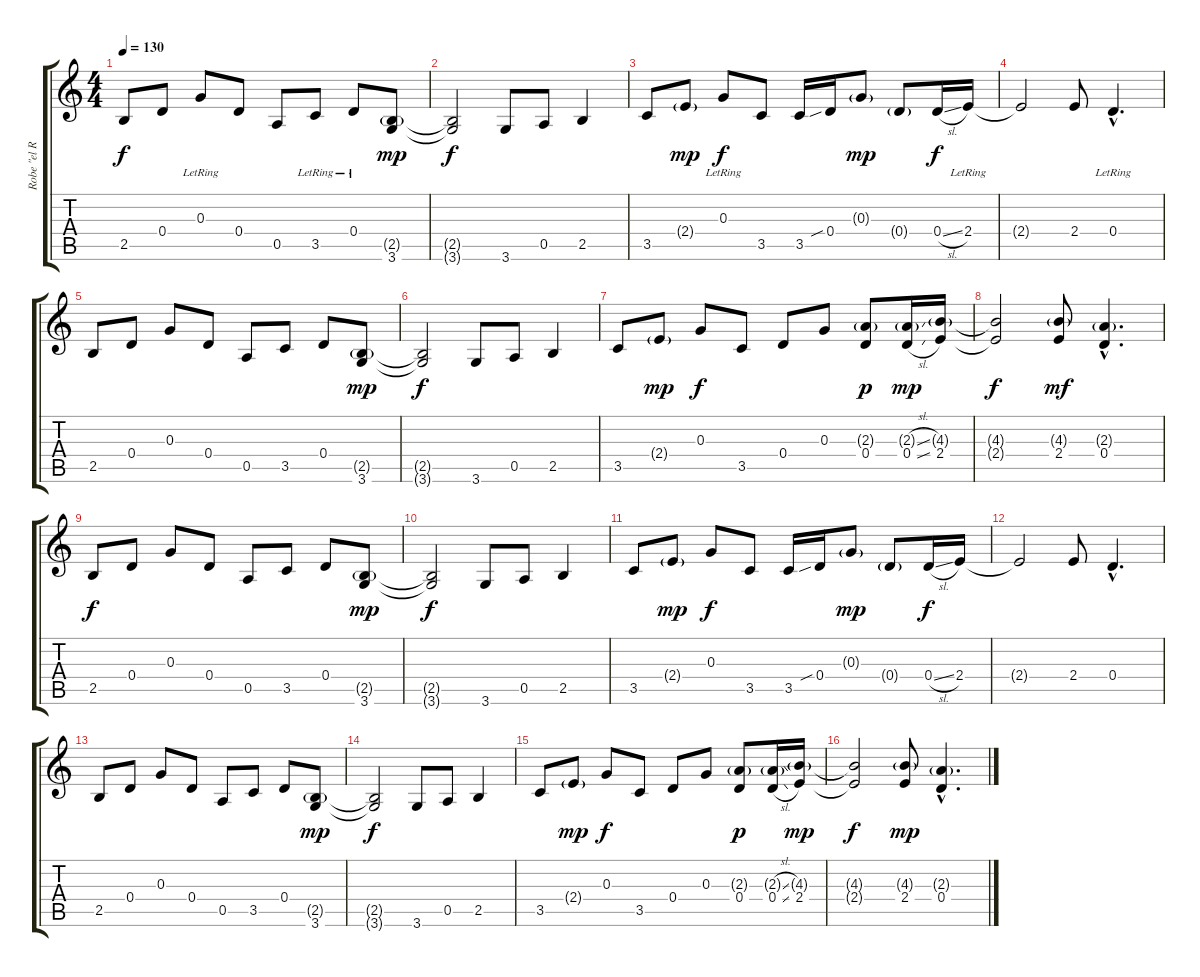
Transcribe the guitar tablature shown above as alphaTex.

\track ("Robe \"el Rey de Extremadura\"  (guitarra " "Robe \"el R") {instrument overdrivenguitar}
\staff {score tabs}
\tuning (E4 B3 G3 D3 A2 E2) {hide}
\ts (4 4)
\tempo 130
\clef g2
\ks c
2.5.8{dy f instrument acousticguitarnylon} 0.4.8 0.3{lr}.8 0.4.8 0.5.8 3.5{lr}.8 0.4{lr}.8 (2.5{g} 3.6).8{dy mp} |
(2.5{t} 3.6{t}).2{dy f} 3.6.8 0.5.8 2.5.4 |
3.5.8 2.4{g}.8{dy mp} 0.3{lr}.8{dy f} 3.5.8 3.5.16 0.4{sib}.16 0.3{g}.8{dy mp} 0.4{g}.8 0.4{sl}.16{dy f} 2.4{lr}.16 |
2.4{t}.2 2.4.8 0.4{hac lr}.4{d} |
2.5.8 0.4.8 0.3.8 0.4.8 0.5.8 3.5.8 0.4.8 (2.5{g} 3.6).8{dy mp} |
(2.5{t} 3.6{t}).2{dy f} 3.6.8 0.5.8 2.5.4 |
3.5.8 2.4{g}.8{dy mp} 0.3.8{dy f} 3.5.8 0.4.8 0.3.8 (2.3{g} 0.4).8{dy p} (2.3{sl g} 0.4{sl}).16{dy mp} (4.3{g} 2.4).16 |
(4.3{t} 2.4{t}).2{dy f} (4.3{g} 2.4).8{dy mf} (2.3{g hac} 0.4{hac}).4{d} |
2.5.8{dy f} 0.4.8 0.3.8 0.4.8 0.5.8 3.5.8 0.4.8 (2.5{g} 3.6).8{dy mp} |
(2.5{t} 3.6{t}).2{dy f} 3.6.8 0.5.8 2.5.4 |
3.5.8 2.4{g}.8{dy mp} 0.3.8{dy f} 3.5.8 3.5.16 0.4{sib}.16 0.3{g}.8{dy mp} 0.4{g}.8 0.4{sl}.16{dy f} 2.4.16 |
2.4{t}.2 2.4.8 0.4{hac}.4{d} |
2.5.8 0.4.8 0.3.8 0.4.8 0.5.8 3.5.8 0.4.8 (2.5{g} 3.6).8{dy mp} |
(2.5{t} 3.6{t}).2{dy f} 3.6.8 0.5.8 2.5.4 |
3.5.8 2.4{g}.8{dy mp} 0.3.8{dy f} 3.5.8 0.4.8 0.3.8 (2.3{g} 0.4).8{dy p} (2.3{sl g} 0.4{sl}).16 (4.3{g} 2.4).16{dy mp} |
(4.3{t} 2.4{t}).2{dy f} (4.3{g} 2.4).8{dy mp} (2.3{g hac} 0.4{hac}).4{d}
